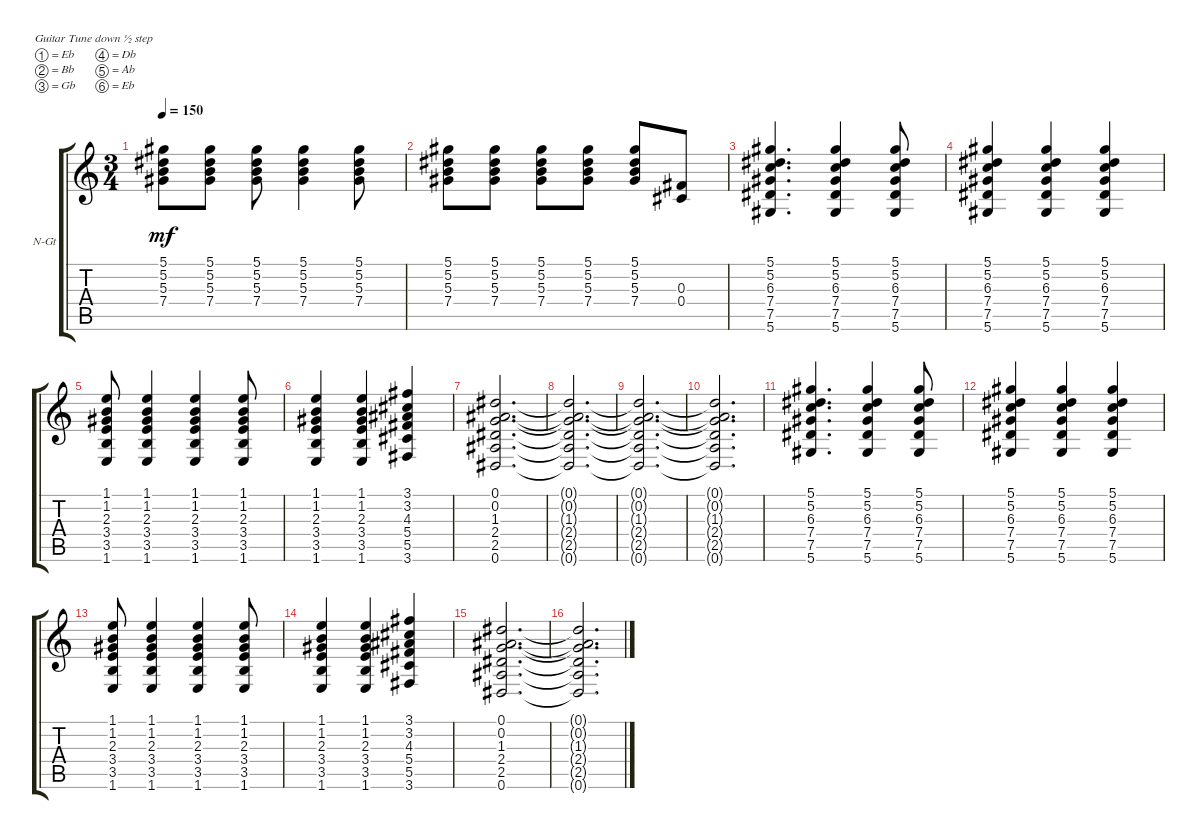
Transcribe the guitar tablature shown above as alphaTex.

\bracketExtendMode groupsimilarinstruments
\firstSystemTrackNameOrientation horizontal
\otherSystemsTrackNameOrientation horizontal
\track ("Nylon Guitar" "N-Gt") {instrument acousticguitarnylon}
\staff {score tabs}
\tuning (Eb4 Bb3 Gb3 Db3 Ab2 Eb2)
\ts (3 4)
\tempo 150
\clef g2
\ks c
(7.4 5.3 5.2 5.1).8{dy mf} (5.1 7.4 5.3 5.2).8 (5.1 5.2 5.3 7.4).8 (5.1 5.2 5.3 7.4).4 (7.4 5.3 5.2 5.1).8 |
(7.4 5.3 5.2 5.1).8 (5.1 7.4 5.3 5.2).8 (5.1 5.2 5.3 7.4).8 (5.1 5.2 5.3 7.4).8 (7.4 5.3 5.2 5.1).8 (0.4 0.3).8 |
(5.6 7.5 7.4 6.3 5.2 5.1).4{d} (5.6 7.5 7.4 6.3 5.2 5.1).4 (5.6 7.5 7.4 6.3 5.2 5.1).8 |
(5.6 7.5 7.4 6.3 5.2 5.1).4 (5.6 7.5 7.4 6.3 5.2 5.1).4 (5.6 7.5 7.4 6.3 5.2 5.1).4 |
(1.6 3.5 3.4 2.3 1.2 1.1).8 (1.6 3.5 3.4 2.3 1.2 1.1).4 (1.6 3.5 3.4 2.3 1.2 1.1).4 (1.6 3.5 3.4 2.3 1.2 1.1).8 |
(1.6 3.5 3.4 2.3 1.2 1.1).4 (1.6 3.5 3.4 2.3 1.2 1.1).4 (3.6 5.5 5.4 4.3 3.2 3.1).4 |
(2.5 2.4 1.3 0.2 0.1 0.6).2{d} |
(0.6{t} 2.5{t} 2.4{t} 1.3{t} 0.2{t} 0.1{t}).2{d} |
(0.1{t} 0.2{t} 1.3{t} 2.4{t} 2.5{t} 0.6{t}).2{d} |
(0.6{t} 2.5{t} 2.4{t} 1.3{t} 0.2{t} 0.1{t}).2{d} |
(5.6 7.5 7.4 6.3 5.2 5.1).4{d} (5.6 7.5 7.4 6.3 5.2 5.1).4 (5.6 7.5 7.4 6.3 5.2 5.1).8 |
(5.6 7.5 7.4 6.3 5.2 5.1).4 (5.6 7.5 7.4 6.3 5.2 5.1).4 (5.6 7.5 7.4 6.3 5.2 5.1).4 |
(1.6 3.5 3.4 2.3 1.2 1.1).8 (1.6 3.5 3.4 2.3 1.2 1.1).4 (1.6 3.5 3.4 2.3 1.2 1.1).4 (1.6 3.5 3.4 2.3 1.2 1.1).8 |
(1.6 3.5 3.4 2.3 1.2 1.1).4 (1.6 3.5 3.4 2.3 1.2 1.1).4 (3.6 5.5 5.4 4.3 3.2 3.1).4 |
(2.5 2.4 1.3 0.2 0.1 0.6).2{d} |
(0.6{t} 2.5{t} 2.4{t} 1.3{t} 0.2{t} 0.1{t}).2{d}
